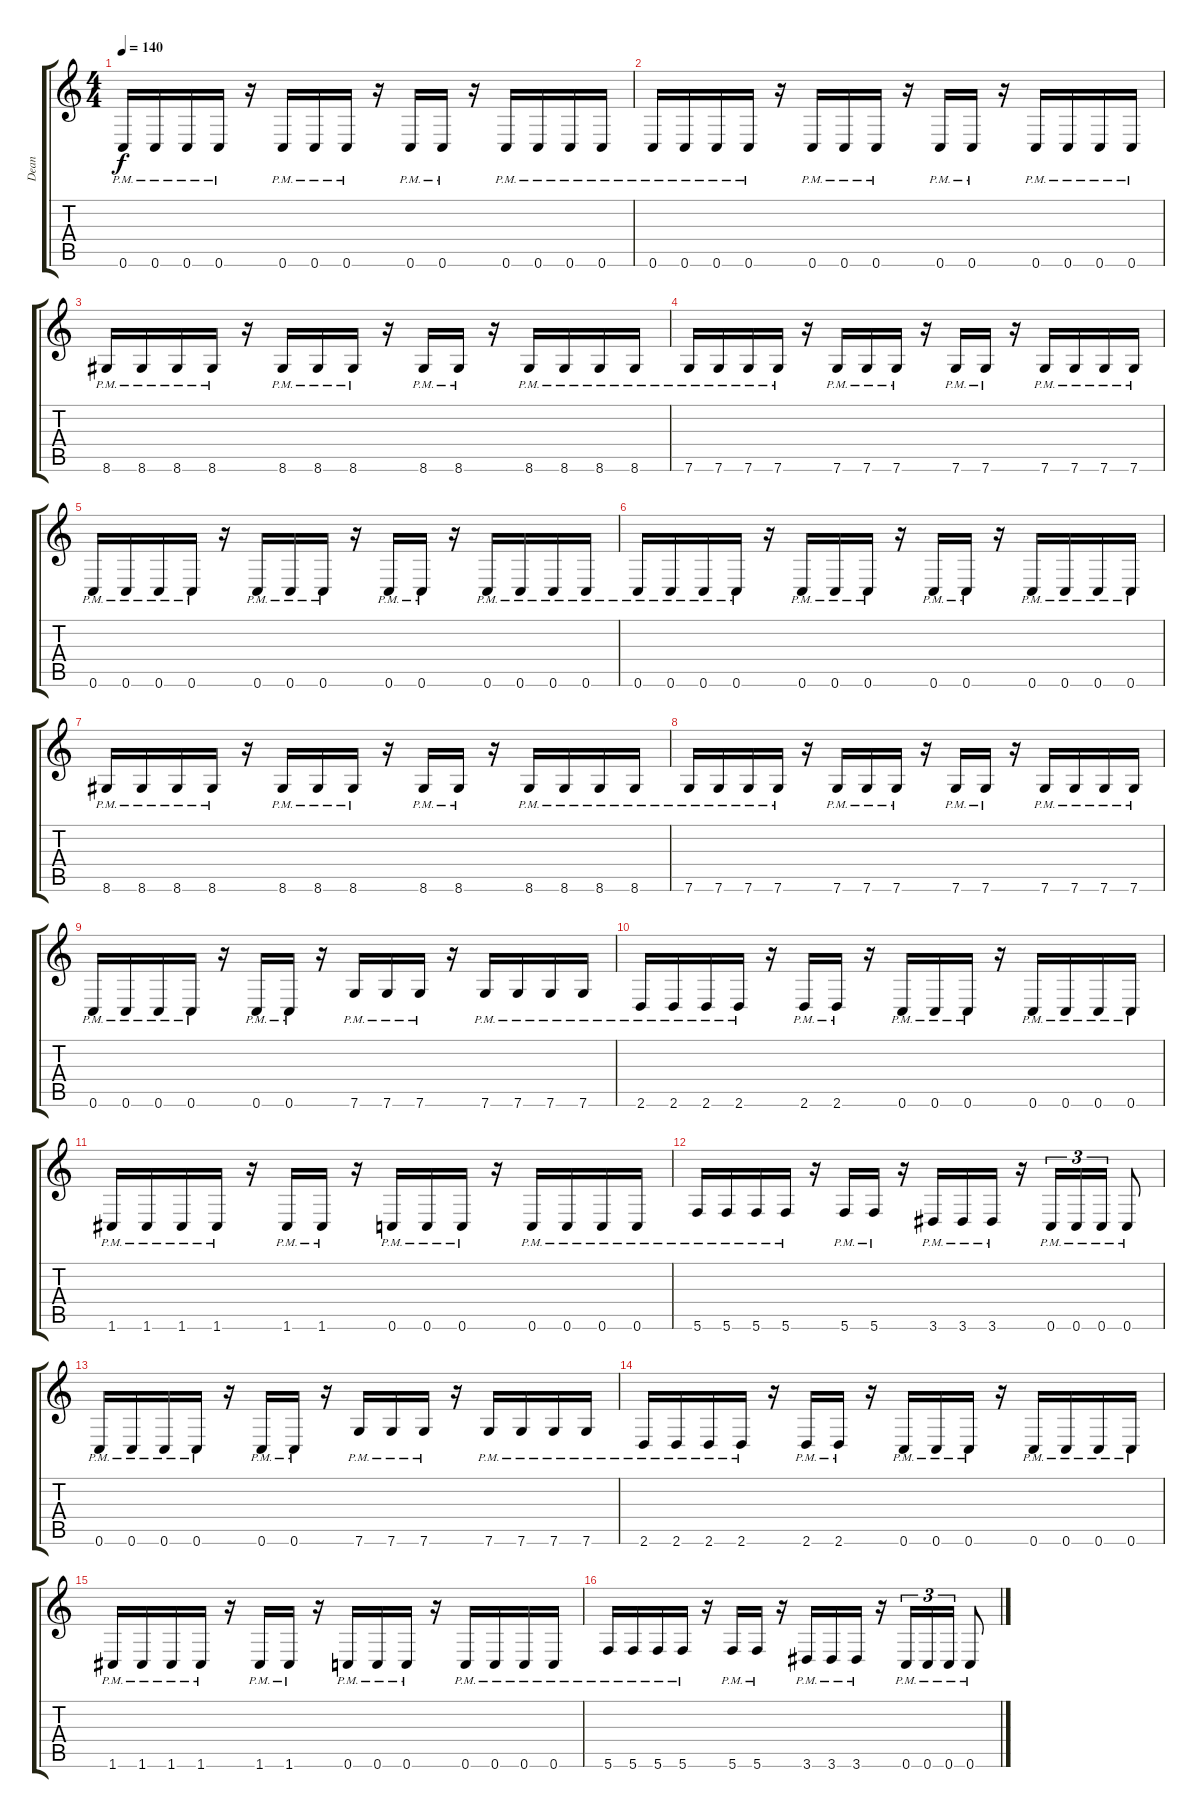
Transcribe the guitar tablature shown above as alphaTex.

\track ("Dean" "Dean") {instrument distortionguitar}
\staff {score tabs}
\tuning (D4 A3 F3 C3 G2 C2) {hide}
\ts (4 4)
\tempo 140
\clef g2
\ks c
0.6{pm}.16{dy f} 0.6{pm}.16 0.6{pm}.16 0.6{pm}.16 r.16 0.6{pm}.16 0.6{pm}.16 0.6{pm}.16 r.16 0.6{pm}.16 0.6{pm}.16 r.16 0.6{pm}.16 0.6{pm}.16 0.6{pm}.16 0.6{pm}.16 |
0.6{pm}.16 0.6{pm}.16 0.6{pm}.16 0.6{pm}.16 r.16 0.6{pm}.16 0.6{pm}.16 0.6{pm}.16 r.16 0.6{pm}.16 0.6{pm}.16 r.16 0.6{pm}.16 0.6{pm}.16 0.6{pm}.16 0.6{pm}.16 |
8.6{pm}.16 8.6{pm}.16 8.6{pm}.16 8.6{pm}.16 r.16 8.6{pm}.16 8.6{pm}.16 8.6{pm}.16 r.16 8.6{pm}.16 8.6{pm}.16 r.16 8.6{pm}.16 8.6{pm}.16 8.6{pm}.16 8.6{pm}.16 |
7.6{pm}.16 7.6{pm}.16 7.6{pm}.16 7.6{pm}.16 r.16 7.6{pm}.16 7.6{pm}.16 7.6{pm}.16 r.16 7.6{pm}.16 7.6{pm}.16 r.16 7.6{pm}.16 7.6{pm}.16 7.6{pm}.16 7.6{pm}.16 |
0.6{pm}.16 0.6{pm}.16 0.6{pm}.16 0.6{pm}.16 r.16 0.6{pm}.16 0.6{pm}.16 0.6{pm}.16 r.16 0.6{pm}.16 0.6{pm}.16 r.16 0.6{pm}.16 0.6{pm}.16 0.6{pm}.16 0.6{pm}.16 |
0.6{pm}.16 0.6{pm}.16 0.6{pm}.16 0.6{pm}.16 r.16 0.6{pm}.16 0.6{pm}.16 0.6{pm}.16 r.16 0.6{pm}.16 0.6{pm}.16 r.16 0.6{pm}.16 0.6{pm}.16 0.6{pm}.16 0.6{pm}.16 |
8.6{pm}.16 8.6{pm}.16 8.6{pm}.16 8.6{pm}.16 r.16 8.6{pm}.16 8.6{pm}.16 8.6{pm}.16 r.16 8.6{pm}.16 8.6{pm}.16 r.16 8.6{pm}.16 8.6{pm}.16 8.6{pm}.16 8.6{pm}.16 |
7.6{pm}.16 7.6{pm}.16 7.6{pm}.16 7.6{pm}.16 r.16 7.6{pm}.16 7.6{pm}.16 7.6{pm}.16 r.16 7.6{pm}.16 7.6{pm}.16 r.16 7.6{pm}.16 7.6{pm}.16 7.6{pm}.16 7.6{pm}.16 |
0.6{pm}.16 0.6{pm}.16 0.6{pm}.16 0.6{pm}.16 r.16 0.6{pm}.16 0.6{pm}.16 r.16 7.6{pm}.16 7.6{pm}.16 7.6{pm}.16 r.16 7.6{pm}.16 7.6{pm}.16 7.6{pm}.16 7.6{pm}.16 |
2.6{pm}.16 2.6{pm}.16 2.6{pm}.16 2.6{pm}.16 r.16 2.6{pm}.16 2.6{pm}.16 r.16 0.6{pm}.16 0.6{pm}.16 0.6{pm}.16 r.16 0.6{pm}.16 0.6{pm}.16 0.6{pm}.16 0.6{pm}.16 |
1.6{pm}.16 1.6{pm}.16 1.6{pm}.16 1.6{pm}.16 r.16 1.6{pm}.16 1.6{pm}.16 r.16 0.6{pm}.16 0.6{pm}.16 0.6{pm}.16 r.16 0.6{pm}.16 0.6{pm}.16 0.6{pm}.16 0.6{pm}.16 |
5.6{pm}.16 5.6{pm}.16 5.6{pm}.16 5.6{pm}.16 r.16 5.6{pm}.16 5.6{pm}.16 r.16 3.6{pm}.16 3.6{pm}.16 3.6{pm}.16 r.16 0.6{pm}.16{tu (3 2)} 0.6{pm}.16{tu (3 2)} 0.6{pm}.16{tu (3 2)} 0.6{pm}.8 |
0.6{pm}.16 0.6{pm}.16 0.6{pm}.16 0.6{pm}.16 r.16 0.6{pm}.16 0.6{pm}.16 r.16 7.6{pm}.16 7.6{pm}.16 7.6{pm}.16 r.16 7.6{pm}.16 7.6{pm}.16 7.6{pm}.16 7.6{pm}.16 |
2.6{pm}.16 2.6{pm}.16 2.6{pm}.16 2.6{pm}.16 r.16 2.6{pm}.16 2.6{pm}.16 r.16 0.6{pm}.16 0.6{pm}.16 0.6{pm}.16 r.16 0.6{pm}.16 0.6{pm}.16 0.6{pm}.16 0.6{pm}.16 |
1.6{pm}.16 1.6{pm}.16 1.6{pm}.16 1.6{pm}.16 r.16 1.6{pm}.16 1.6{pm}.16 r.16 0.6{pm}.16 0.6{pm}.16 0.6{pm}.16 r.16 0.6{pm}.16 0.6{pm}.16 0.6{pm}.16 0.6{pm}.16 |
5.6{pm}.16 5.6{pm}.16 5.6{pm}.16 5.6{pm}.16 r.16 5.6{pm}.16 5.6{pm}.16 r.16 3.6{pm}.16 3.6{pm}.16 3.6{pm}.16 r.16 0.6{pm}.16{tu (3 2)} 0.6{pm}.16{tu (3 2)} 0.6{pm}.16{tu (3 2)} 0.6{pm}.8
